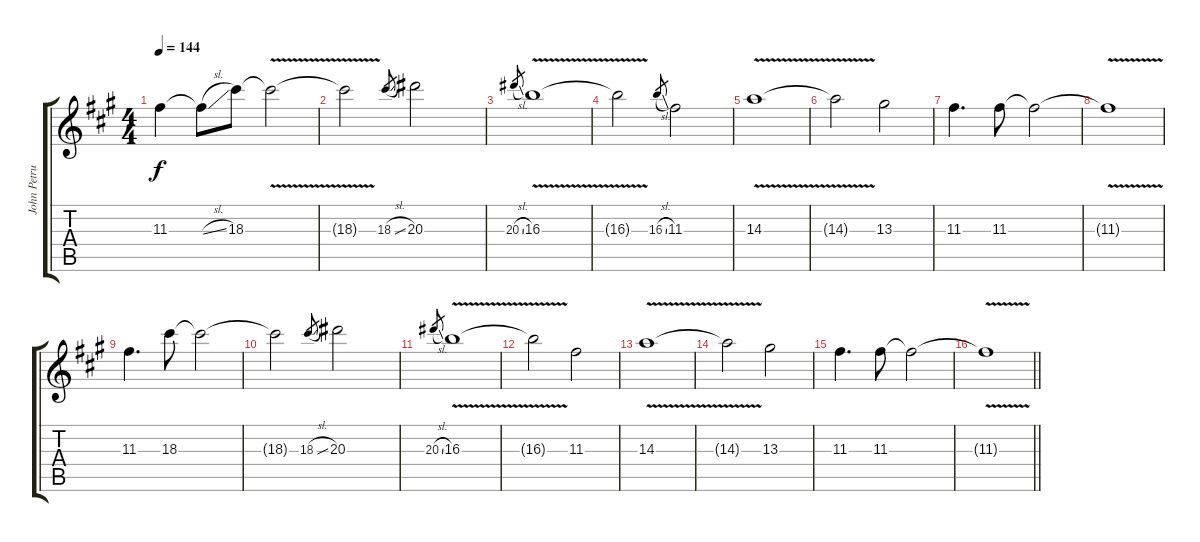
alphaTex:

\track ("John Petrucci Add. Gtr 3" "John Petru") {instrument distortionguitar}
\staff {score tabs}
\tuning (E4 B3 G3 D3 A2 E2) {hide}
\ts (4 4)
\tempo 144
\clef g2
\ks f#minor
11.3.4{dy f} 11.3{sl t}.8 18.3.8 18.3{v t}.2 |
18.3{t}.2 18.3{sl}.8{gr} 20.3.2 |
20.3{sl}.8{gr} 16.3{v}.1 |
16.3{t}.2 16.3{sl}.8{gr} 11.3.2 |
14.3{v}.1 |
14.3{t}.2 13.3.2 |
11.3.4{d} 11.3.8 11.3{t}.2 |
11.3{v t}.1 |
11.3.4{d} 18.3.8 18.3{t}.2 |
18.3{t}.2 18.3{sl}.8{gr} 20.3.2 |
20.3{sl}.8{gr} 16.3{v}.1 |
16.3{t}.2 11.3.2 |
14.3{v}.1 |
14.3{t}.2 13.3.2 |
11.3.4{d} 11.3.8 11.3{t}.2 |
\barLineRight lightlight
11.3{v t}.1
